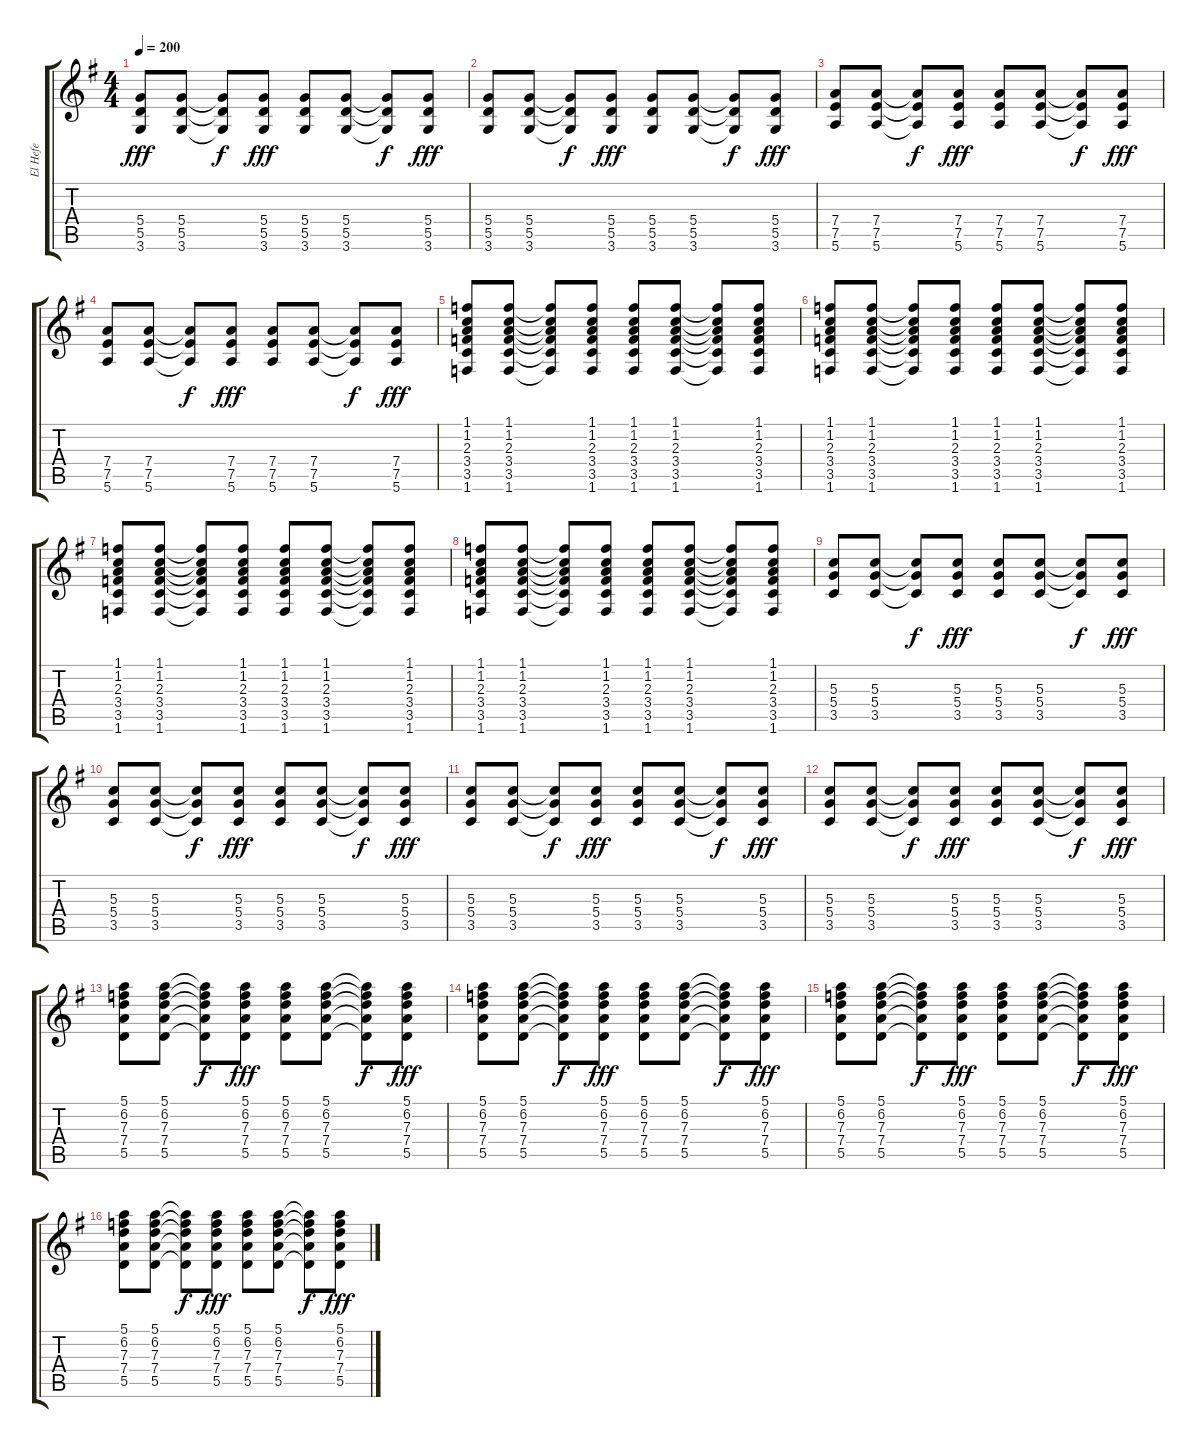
\track ("El Hefe" "El Hefe") {instrument overdrivenguitar}
\staff {score tabs}
\tuning (E4 B3 G3 D3 A2 E2) {hide}
\ts (4 4)
\tempo 200
\clef g2
\ks eminor
(5.4 5.5 3.6).8{dy fff} (5.4 5.5 3.6).8 (5.4{t} 5.5{t} 3.6{t}).8{dy f} (5.4 5.5 3.6).8{dy fff} (5.4 5.5 3.6).8 (5.4 5.5 3.6).8 (5.4{t} 5.5{t} 3.6{t}).8{dy f} (5.4 5.5 3.6).8{dy fff} |
(5.4 5.5 3.6).8 (5.4 5.5 3.6).8 (5.4{t} 5.5{t} 3.6{t}).8{dy f} (5.4 5.5 3.6).8{dy fff} (5.4 5.5 3.6).8 (5.4 5.5 3.6).8 (5.4{t} 5.5{t} 3.6{t}).8{dy f} (5.4 5.5 3.6).8{dy fff} |
(7.4 7.5 5.6).8 (7.4 7.5 5.6).8 (7.4{t} 7.5{t} 5.6{t}).8{dy f} (7.4 7.5 5.6).8{dy fff} (7.4 7.5 5.6).8 (7.4 7.5 5.6).8 (7.4{t} 7.5{t} 5.6{t}).8{dy f} (7.4 7.5 5.6).8{dy fff} |
(7.4 7.5 5.6).8 (7.4 7.5 5.6).8 (7.4{t} 7.5{t} 5.6{t}).8{dy f} (7.4 7.5 5.6).8{dy fff} (7.4 7.5 5.6).8 (7.4 7.5 5.6).8 (7.4{t} 7.5{t} 5.6{t}).8{dy f} (7.4 7.5 5.6).8{dy fff} |
(1.1 1.2 2.3 3.4 3.5 1.6).8 (1.1 1.2 2.3 3.4 3.5 1.6).8 (1.1{t} 1.2{t} 2.3{t} 3.4{t} 3.5{t} 1.6{t}).8 (1.1 1.2 2.3 3.4 3.5 1.6).8 (1.1 1.2 2.3 3.4 3.5 1.6).8 (1.1 1.2 2.3 3.4 3.5 1.6).8 (1.1{t} 1.2{t} 2.3{t} 3.4{t} 3.5{t} 1.6{t}).8 (1.1 1.2 2.3 3.4 3.5 1.6).8 |
(1.1 1.2 2.3 3.4 3.5 1.6).8 (1.1 1.2 2.3 3.4 3.5 1.6).8 (1.1{t} 1.2{t} 2.3{t} 3.4{t} 3.5{t} 1.6{t}).8 (1.1 1.2 2.3 3.4 3.5 1.6).8 (1.1 1.2 2.3 3.4 3.5 1.6).8 (1.1 1.2 2.3 3.4 3.5 1.6).8 (1.1{t} 1.2{t} 2.3{t} 3.4{t} 3.5{t} 1.6{t}).8 (1.1 1.2 2.3 3.4 3.5 1.6).8 |
(1.1 1.2 2.3 3.4 3.5 1.6).8 (1.1 1.2 2.3 3.4 3.5 1.6).8 (1.1{t} 1.2{t} 2.3{t} 3.4{t} 3.5{t} 1.6{t}).8 (1.1 1.2 2.3 3.4 3.5 1.6).8 (1.1 1.2 2.3 3.4 3.5 1.6).8 (1.1 1.2 2.3 3.4 3.5 1.6).8 (1.1{t} 1.2{t} 2.3{t} 3.4{t} 3.5{t} 1.6{t}).8 (1.1 1.2 2.3 3.4 3.5 1.6).8 |
(1.1 1.2 2.3 3.4 3.5 1.6).8 (1.1 1.2 2.3 3.4 3.5 1.6).8 (1.1{t} 1.2{t} 2.3{t} 3.4{t} 3.5{t} 1.6{t}).8 (1.1 1.2 2.3 3.4 3.5 1.6).8 (1.1 1.2 2.3 3.4 3.5 1.6).8 (1.1 1.2 2.3 3.4 3.5 1.6).8 (1.1{t} 1.2{t} 2.3{t} 3.4{t} 3.5{t} 1.6{t}).8 (1.1 1.2 2.3 3.4 3.5 1.6).8 |
(5.3 5.4 3.5).8 (5.3 5.4 3.5).8 (5.3{t} 5.4{t} 3.5{t}).8{dy f} (5.3 5.4 3.5).8{dy fff} (5.3 5.4 3.5).8 (5.3 5.4 3.5).8 (5.3{t} 5.4{t} 3.5{t}).8{dy f} (5.3 5.4 3.5).8{dy fff} |
(5.3 5.4 3.5).8 (5.3 5.4 3.5).8 (5.3{t} 5.4{t} 3.5{t}).8{dy f} (5.3 5.4 3.5).8{dy fff} (5.3 5.4 3.5).8 (5.3 5.4 3.5).8 (5.3{t} 5.4{t} 3.5{t}).8{dy f} (5.3 5.4 3.5).8{dy fff} |
(5.3 5.4 3.5).8 (5.3 5.4 3.5).8 (5.3{t} 5.4{t} 3.5{t}).8{dy f} (5.3 5.4 3.5).8{dy fff} (5.3 5.4 3.5).8 (5.3 5.4 3.5).8 (5.3{t} 5.4{t} 3.5{t}).8{dy f} (5.3 5.4 3.5).8{dy fff} |
(5.3 5.4 3.5).8 (5.3 5.4 3.5).8 (5.3{t} 5.4{t} 3.5{t}).8{dy f} (5.3 5.4 3.5).8{dy fff} (5.3 5.4 3.5).8 (5.3 5.4 3.5).8 (5.3{t} 5.4{t} 3.5{t}).8{dy f} (5.3 5.4 3.5).8{dy fff} |
(5.1 6.2 7.3 7.4 5.5).8 (5.1 6.2 7.3 7.4 5.5).8 (5.1{t} 6.2{t} 7.3{t} 7.4{t} 5.5{t}).8{dy f} (5.1 6.2 7.3 7.4 5.5).8{dy fff} (5.1 6.2 7.3 7.4 5.5).8 (5.1 6.2 7.3 7.4 5.5).8 (5.1{t} 6.2{t} 7.3{t} 7.4{t} 5.5{t}).8{dy f} (5.1 6.2 7.3 7.4 5.5).8{dy fff} |
(5.1 6.2 7.3 7.4 5.5).8 (5.1 6.2 7.3 7.4 5.5).8 (5.1{t} 6.2{t} 7.3{t} 7.4{t} 5.5{t}).8{dy f} (5.1 6.2 7.3 7.4 5.5).8{dy fff} (5.1 6.2 7.3 7.4 5.5).8 (5.1 6.2 7.3 7.4 5.5).8 (5.1{t} 6.2{t} 7.3{t} 7.4{t} 5.5{t}).8{dy f} (5.1 6.2 7.3 7.4 5.5).8{dy fff} |
(5.1 6.2 7.3 7.4 5.5).8 (5.1 6.2 7.3 7.4 5.5).8 (5.1{t} 6.2{t} 7.3{t} 7.4{t} 5.5{t}).8{dy f} (5.1 6.2 7.3 7.4 5.5).8{dy fff} (5.1 6.2 7.3 7.4 5.5).8 (5.1 6.2 7.3 7.4 5.5).8 (5.1{t} 6.2{t} 7.3{t} 7.4{t} 5.5{t}).8{dy f} (5.1 6.2 7.3 7.4 5.5).8{dy fff} |
(5.1 6.2 7.3 7.4 5.5).8 (5.1 6.2 7.3 7.4 5.5).8 (5.1{t} 6.2{t} 7.3{t} 7.4{t} 5.5{t}).8{dy f} (5.1 6.2 7.3 7.4 5.5).8{dy fff} (5.1 6.2 7.3 7.4 5.5).8 (5.1 6.2 7.3 7.4 5.5).8 (5.1{t} 6.2{t} 7.3{t} 7.4{t} 5.5{t}).8{dy f} (5.1 6.2 7.3 7.4 5.5).8{dy fff}
